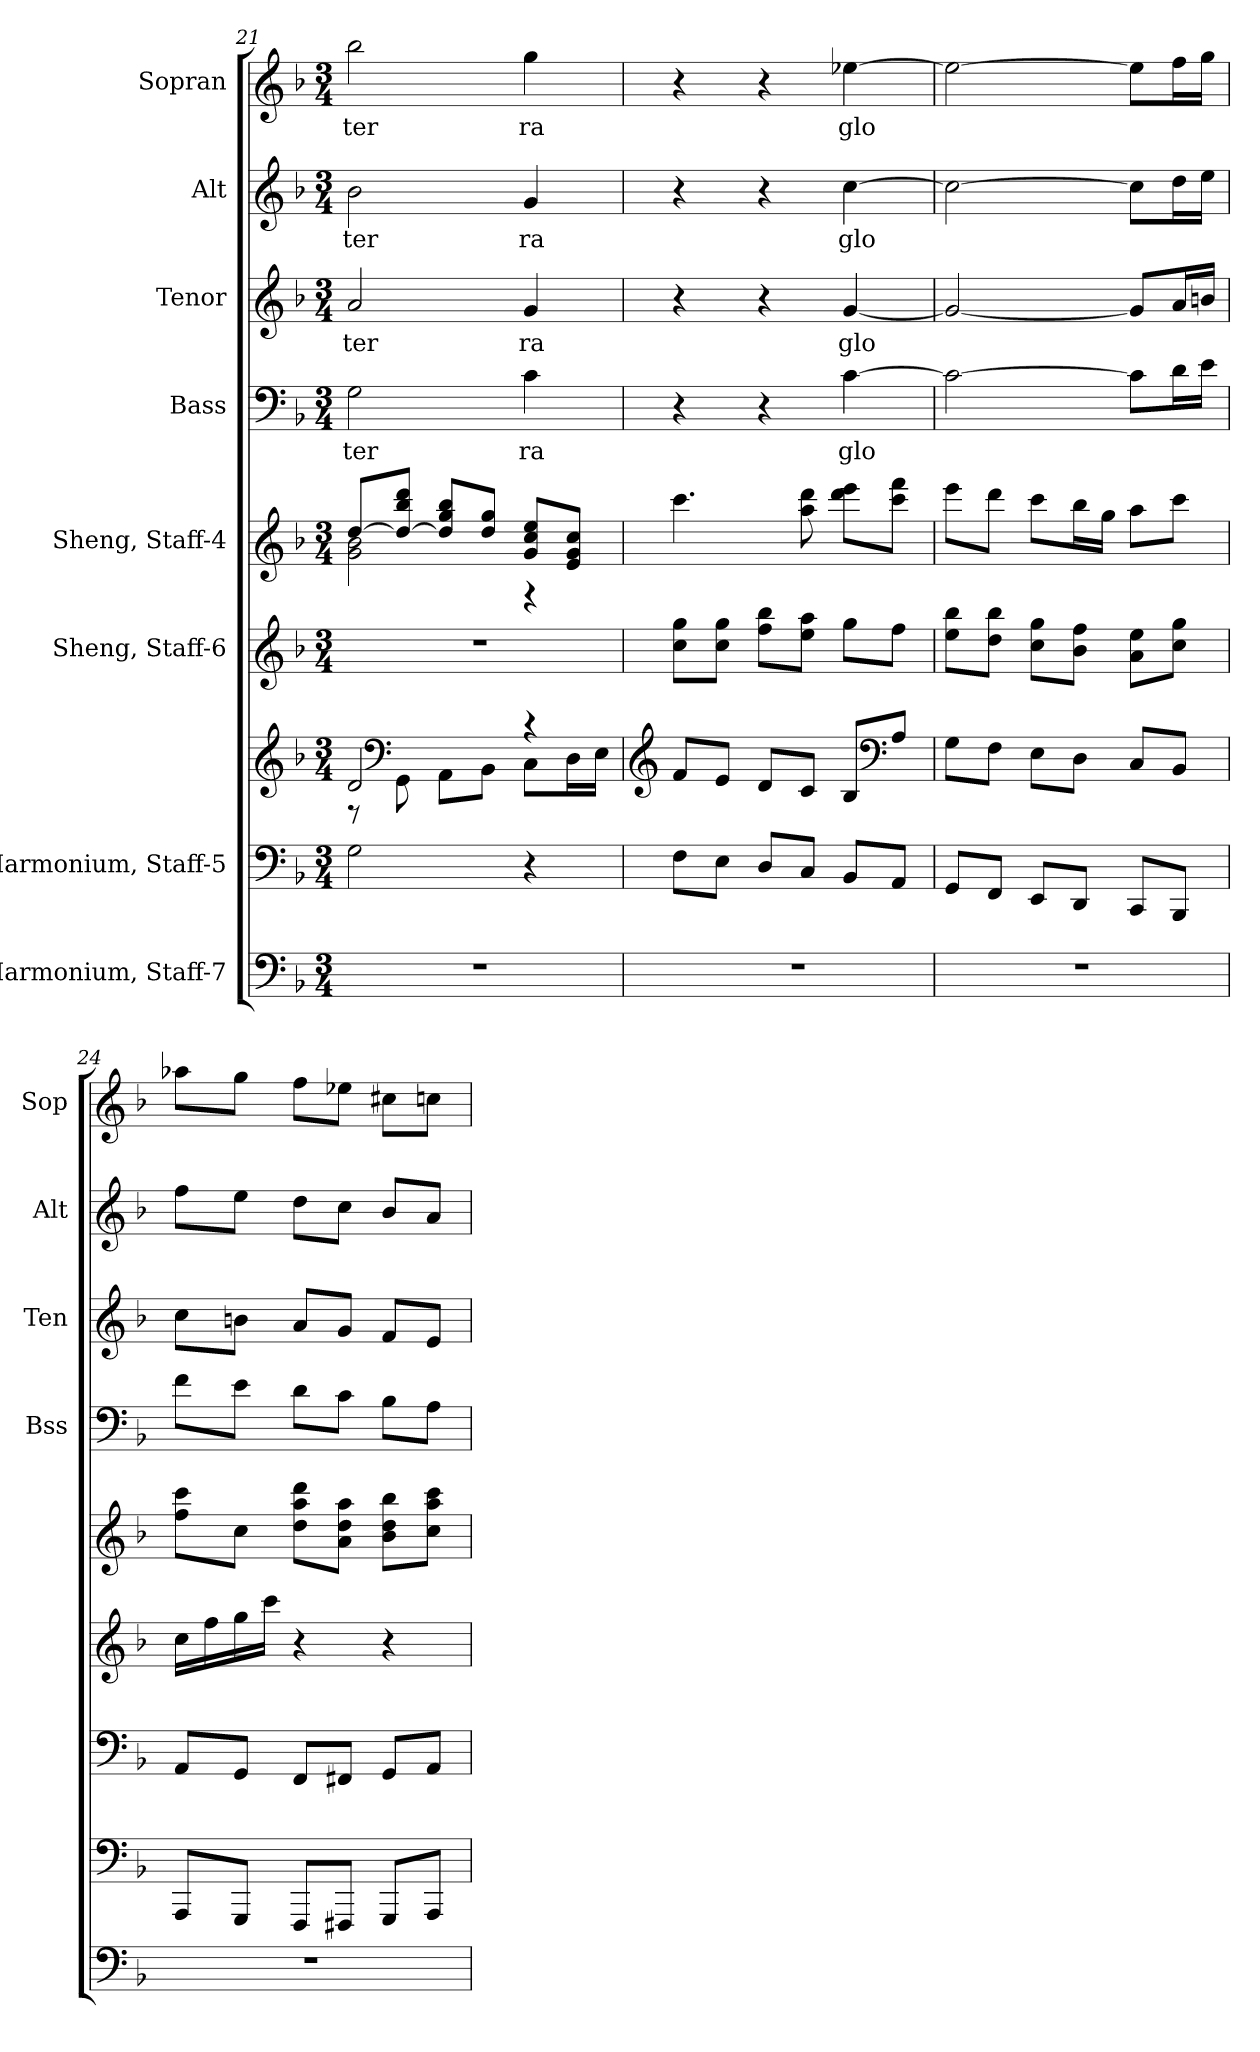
**kern	**kern	**kern	**kern	**kern	**kern	**text	**kern	**text	**kern	**text	**kern	**text
*part8	*part7	*part7	*part6	*part5	*part4	*part4	*part3	*part3	*part2	*part2	*part1	*part1
*staff9	*staff8	*staff7	*staff6	*staff5	*staff4	*staff4	*staff3	*staff3	*staff2	*staff2	*staff1	*staff1
*I"Harmonium, Staff-7	*I"Harmonium, Staff-5	*	*I"Sheng, Staff-6	*I"Sheng, Staff-4	*I"Bass	*	*I"Tenor	*	*I"Alt	*	*I"Sopran	*
*	*	*	*	*	*I'Bss	*	*I'Ten	*	*I'Alt	*	*I'Sop	*
!!LO:PB:g=z
*clefF4	*clefF4	*clefG2	*clefG2	*clefG2	*clefF4	*	*clefG2	*	*clefG2	*	*clefG2	*
*	*	*	*	*	*	*	*ITrd4c7	*	*	*	*ITrd2c3	*
*k[b-]	*k[b-]	*k[b-]	*k[b-]	*k[b-]	*k[b-]	*	*k[b-e-]	*	*k[b-]	*	*k[f#c#]	*
*M3/4	*M3/4	*M3/4	*M3/4	*M3/4	*M3/4	*	*M3/4	*	*M3/4	*	*M3/4	*
=21	=21	=21	=21	=21	=21	=21	=21	=21	=21	=21	=21	=21
*	*	*^	*	*^	*	*	*	*	*	*	*	*
2.r	2G\	2d/	8r	2.r	[8dd/L	2g\ 2b-\	2G\	ter	2d/	ter	2b-\	ter	2gg\	ter
*	*	*clefF4	*	*	*	*	*	*	*	*	*	*	*	*
.	.	.	8GG\	.	8dd/_ 8bb-/ 8ddd/J	.	.	.	.	.	.	.	.	.
.	.	.	8AA\L	.	8dd/] 8gg/ 8bb-/L	.	.	.	.	.	.	.	.	.
.	.	.	8BB-\J	.	8dd/ 8gg/J	.	.	.	.	.	.	.	.	.
.	4r	4r	8C\L	.	8g/ 8cc/ 8ee/L	4r	4c\	ra	4c/	ra	4g/	ra	4ee\	ra
.	.	.	16D\L	.	8e/ 8g/ 8cc/J	.	.	.	.	.	.	.	.	.
.	.	.	16E\JJ	.	.	.	.	.	.	.	.	.	.	.
*	*	*v	*v	*	*v	*v	*	*	*	*	*	*	*	*
=22	=22	=22	=22	=22	=22	=22	=22	=22	=22	=22	=22	=22
*	*	*clefG2	*	*	*	*	*	*	*	*	*	*
2.r	8F\L	8f/L	8cc\ 8gg\L	4.ccc\	4r	.	4r	.	4r	.	4r	.
.	8E\J	8e/J	8cc\ 8gg\J	.	.	.	.	.	.	.	.	.
.	8D/L	8d/L	8ff\ 8bb-\L	.	4r	.	4r	.	4r	.	4r	.
.	8C/J	8c/J	8ee\ 8aa\J	8aa\ 8ddd\	.	.	.	.	.	.	.	.
.	8BB-/L	8B-/L	8gg\L	8ddd\ 8eee\L	[4c\	glo	[4c/	glo	[4cc\	glo	[4ccn\	glo
*	*	*clefF4	*	*	*	*	*	*	*	*	*	*
.	8AA/J	8A/J	8ff\J	8ccc\ 8fff\J	.	.	.	.	.	.	.	.
=23	=23	=23	=23	=23	=23	=23	=23	=23	=23	=23	=23	=23
2.r	8GG/L	8G\L	8ee\ 8bb-\L	8eee\L	2c\_	.	2c/_	.	2cc\_	.	2cc\_	.
.	8FF/J	8F\J	8dd\ 8bb-\J	8ddd\J	.	.	.	.	.	.	.	.
.	8EE/L	8E\L	8cc\ 8gg\L	8ccc\L	.	.	.	.	.	.	.	.
.	8DD/J	8D\J	8b-\ 8ff\J	16bb-\L	.	.	.	.	.	.	.	.
.	.	.	.	16gg\JJ	.	.	.	.	.	.	.	.
.	8CC/L	8C/L	8a\ 8ee\L	8aa\L	8c\L]	.	8c/L]	.	8cc\L]	.	8cc\L]	.
.	8BBB-/J	8BB-/J	8cc\ 8gg\J	8ccc\J	16d\L	.	16d/L	.	16dd\L	.	16dd\L	.
.	.	.	.	.	16e\JJ	.	16en/JJ	.	16ee\JJ	.	16ee\JJ	.
=24	=24	=24	=24	=24	=24	=24	=24	=24	=24	=24	=24	=24
2.r	8AAA/L	8AA/L	16cc\LL	8ff\ 8ccc\L	8f\L	.	8f\L	.	8ff\L	.	8ffn\L	.
.	.	.	16ff\	.	.	.	.	.	.	.	.	.
.	8GGG/J	8GG/J	16gg\	8cc\J	8e\J	.	8en\J	.	8ee\J	.	8ee\J	.
.	.	.	16ccc\JJ	.	.	.	.	.	.	.	.	.
.	8FFF/L	8FF/L	4r	8dd\ 8aa\ 8ddd\L	8d\L	.	8d/L	.	8dd\L	.	8dd\L	.
.	8FFF#X/J	8FF#X/J	.	8a\ 8dd\ 8aa\J	8c\J	.	8c/J	.	8cc\J	.	8ccn\J	.
.	8GGG/L	8GG/L	4r	8b-\ 8dd\ 8bb-\L	8B-\L	.	8B-/L	.	8b-/L	.	8a#X\L	.
.	8AAA/J	8AA/J	.	8cc\ 8aa\ 8ccc\J	8A\J	.	8A/J	.	8a/J	.	8an\J	.
=	=	=	=	=	=	=	=	=	=	=	=	=
*-	*-	*-	*-	*-	*-	*-	*-	*-	*-	*-	*-	*-
